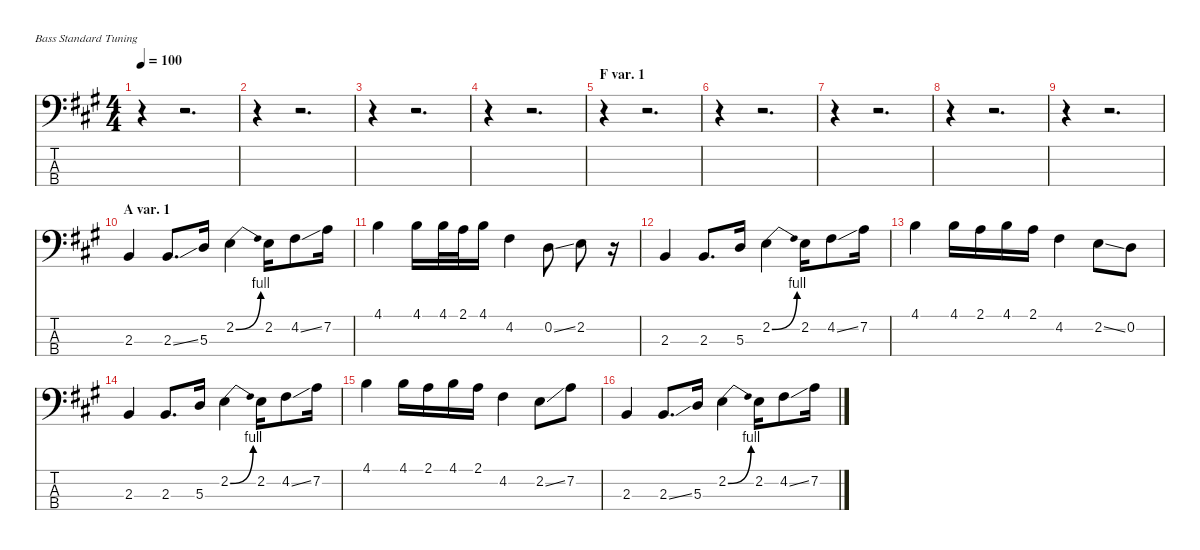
\defaultSystemsLayout 4
\hideDynamics
\bracketExtendMode nobrackets
\singleTrackTrackNamePolicy hidden
\multiTrackTrackNamePolicy hidden
\otherSystemsTrackNameOrientation horizontal
\track ("Bass Fretless" "fl.bs.") {instrument fretlessbass}
\staff {score tabs}
\tuning (G2 D2 A1 E1)
\ts (4 4)
\tempo 100
\clef f4
\ks a
r.4{dy f beam Down} r.2{d beam Down} |
r.4{beam Down} r.2{d beam Down} |
r.4{beam Down} r.2{d beam Down} |
r.4{beam Down} r.2{d beam Down} |
\section ("" "F var. 1")
r.4{beam Down} r.2{d beam Down} |
r.4{beam Down} r.2{d beam Down} |
r.4{beam Down} r.2{d beam Down} |
r.4{beam Down} r.2{d beam Down} |
r.4{beam Down} r.2{d beam Down} |
\section ("" "A var. 1")
2.3{acc forcenatural}.4{beam Up} 2.3{ss acc forcenatural}.8{d beam Up} 5.3{acc forcenatural}.16{beam Up} 2.2{be (bend 0 0 60 4) acc forcenatural}.4{beam Down} 2.2{acc forcenatural}.16{beam Down} 4.2{ss acc #}.8{beam Down} 7.2{acc forcenatural}.16{beam Down} |
4.1{acc forcenatural}.4{beam Down} 4.1{acc forcenatural}.16{beam Down} 4.1{acc forcenatural}.32{beam Down} 2.1{acc forcenatural}.32{beam Down} 4.1{acc forcenatural}.16{beam Down} 4.2{acc #}.4{beam Down} 0.2{ss acc forcenatural}.8{beam Down} 2.2{acc forcenatural}.8{beam Down} r.16{beam Down} |
2.3{acc forcenatural}.4{beam Up} 2.3{acc forcenatural}.8{d beam Up} 5.3{acc forcenatural}.16{beam Up} 2.2{be (bend 0 0 60 4) acc forcenatural}.4{beam Down} 2.2{acc forcenatural}.16{beam Down} 4.2{ss acc #}.8{beam Down} 7.2{acc forcenatural}.16{beam Down} |
4.1{acc forcenatural}.4{beam Down} 4.1{acc forcenatural}.16{beam Down} 2.1{acc forcenatural}.16{beam Down} 4.1{acc forcenatural}.16{beam Down} 2.1{acc forcenatural}.16{beam Down} 4.2{acc #}.4{beam Down} 2.2{ss acc forcenatural}.8{beam Down} 0.2{acc forcenatural}.8{beam Down} |
2.3{acc forcenatural}.4{beam Up} 2.3{acc forcenatural}.8{d beam Up} 5.3{acc forcenatural}.16{beam Up} 2.2{be (bend 0 0 60 4) acc forcenatural}.4{beam Down} 2.2{acc forcenatural}.16{beam Down} 4.2{ss acc #}.8{beam Down} 7.2{acc forcenatural}.16{beam Down} |
4.1{acc forcenatural}.4{beam Down} 4.1{acc forcenatural}.16{beam Down} 2.1{acc forcenatural}.16{beam Down} 4.1{acc forcenatural}.16{beam Down} 2.1{acc forcenatural}.16{beam Down} 4.2{acc #}.4{beam Down} 2.2{ss acc forcenatural}.8{beam Down} 7.2{acc forcenatural}.8{beam Down} |
2.3{acc forcenatural}.4{beam Up} 2.3{ss acc forcenatural}.8{d beam Up} 5.3{acc forcenatural}.16{beam Up} 2.2{be (bend 0 0 60 4) acc forcenatural}.4{beam Down} 2.2{acc forcenatural}.16{beam Down} 4.2{ss acc #}.8{beam Down} 7.2{acc forcenatural}.16{beam Down}
